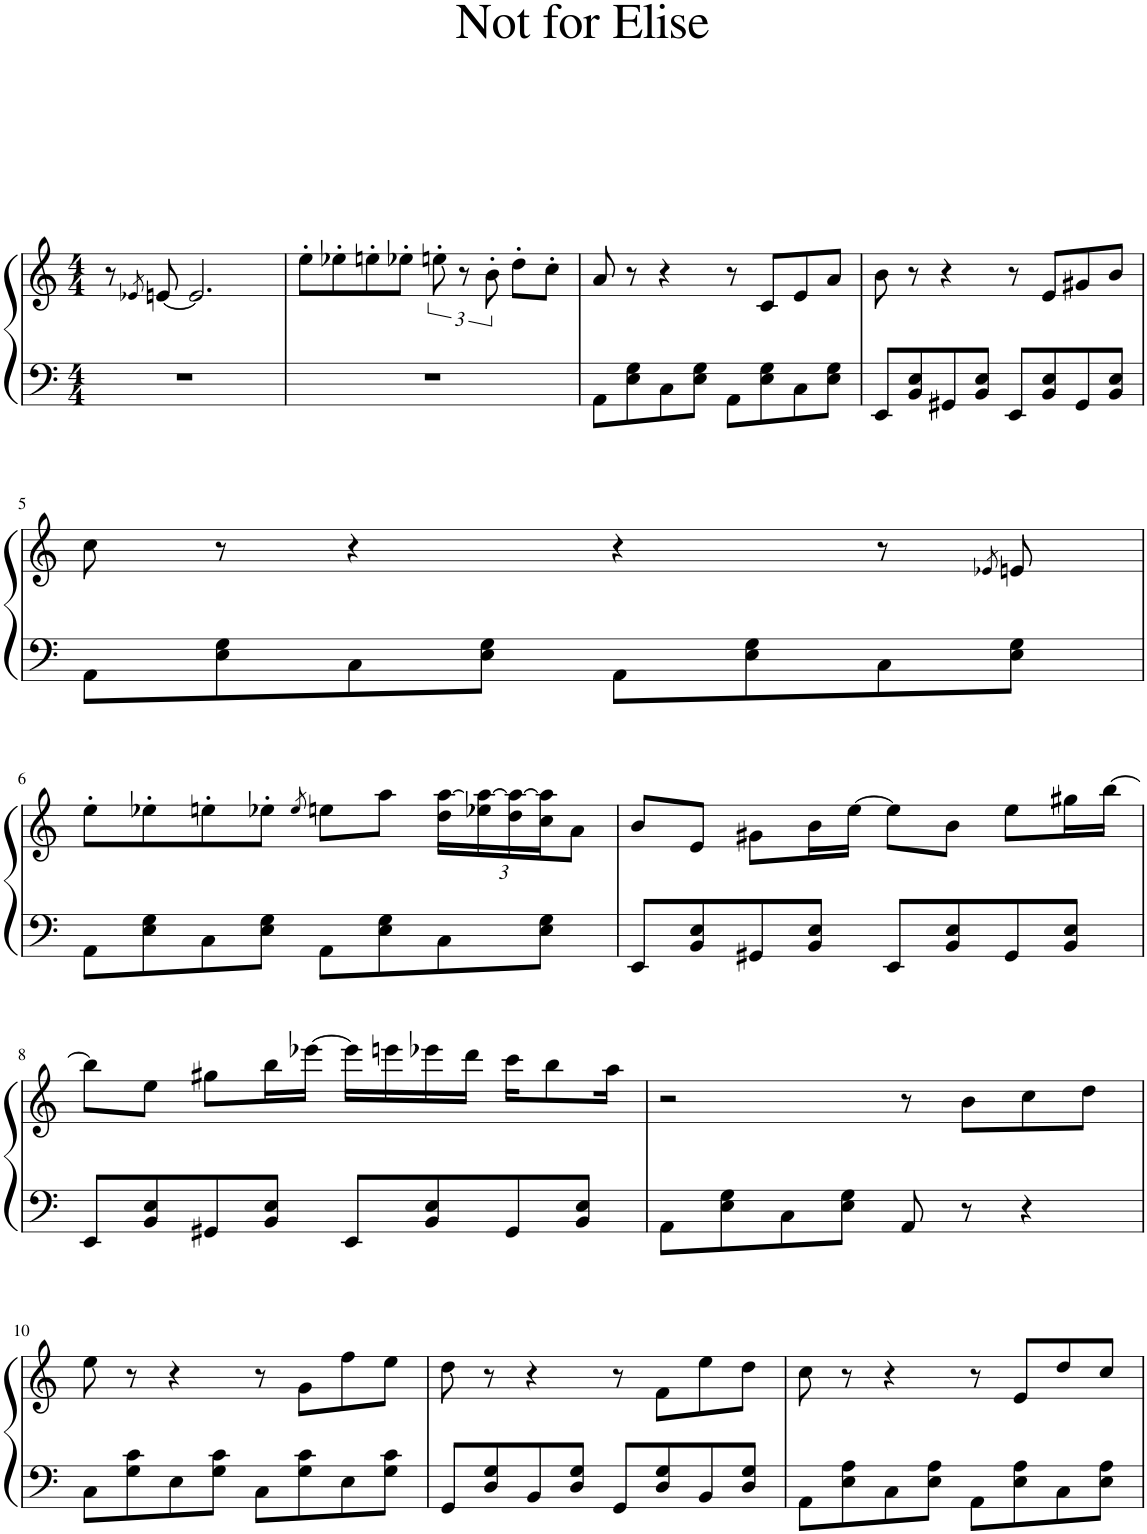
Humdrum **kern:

**kern	**kern
*part1	*part1
*staff2	*staff1
*I"Piano	*
*I'Pno.	*
*clefF4	*clefG2
*k[]	*k[]
*M4/4	*M4/4
=1	=1
1r	8r
.	8qe-X/
.	[8en/
.	2.e/]
=2	=2
1r	8ee'\L
.	8ee-X'\
.	8een'\
.	8ee-X'\J
.	12een'\
.	12r
.	12b'\
.	8dd'\L
.	8cc'\J
=3	=3
8AA\L	8a/
8E\ 8G\	8r
8C\	4r
8E\ 8G\J	.
8AA\L	8r
8E\ 8G\	8c/L
8C\	8e/
8E\ 8G\J	8a/J
=4	=4
8EE/L	8b\
8BB/ 8E/	8r
8GG#X/	4r
8BB/ 8E/J	.
8EE/L	8r
8BB/ 8E/	8e/L
8GG#/	8g#X/
8BB/ 8E/J	8b/J
!!LO:LB:g=z
=5	=5
8AA\L	8cc\
8E\ 8G\	8r
8C\	4r
8E\ 8G\J	.
8AA\L	4r
8E\ 8G\	.
8C\	8r
.	8qe-X/
8E\ 8G\J	8en/
!!LO:LB:g=z
=6	=6
8AA\L	8ee'\L
8E\ 8G\	8ee-X'\
8C\	8een'\
8E\ 8G\J	8ee-X'\J
.	8qee-/
8AA\L	8een\L
8E\ 8G\	8aa\J
*	*Xbrackettup
8C\	24dd\ [24aa\LL
.	24ee-X\ 24aa\_
.	24dd\ 24aa\_
8E\ 8G\J	24cc\ 24aa\]J
.	12a\J
=7	=7
8EE/L	8b/L
8BB/ 8E/	8e/J
8GG#X/	8g#X\L
8BB/ 8E/J	16b\L
.	[16ee\JJ
8EE/L	8ee\L]
8BB/ 8E/	8b\J
8GG#/	8ee\L
8BB/ 8E/J	16gg#X\L
.	[16bb\JJ
!!LO:LB:g=z
=8	=8
8EE/L	8bb\L]
8BB/ 8E/	8ee\J
8GG#X/	8gg#X\L
8BB/ 8E/J	16bb\L
.	[16eee-X\JJ
8EE/L	16eee-\LL]
.	16eeen\
8BB/ 8E/	16eee-X\
.	16ddd\JJ
8GG#/	16ccc\KL
.	8bb\
8BB/ 8E/J	.
.	16aa\Jk
=9	=9
8AA\L	2r
8E\ 8G\	.
8C\	.
8E\ 8G\J	.
8AA/	8r
8r	8b\L
4r	8cc\
.	8dd\J
!!LO:LB:g=z
=10	=10
8C\L	8ee\
8G\ 8c\	8r
8E\	4r
8G\ 8c\J	.
8C\L	8r
8G\ 8c\	8g\L
8E\	8ff\
8G\ 8c\J	8ee\J
=11	=11
8GG/L	8dd\
8D/ 8G/	8r
8BB/	4r
8D/ 8G/J	.
8GG/L	8r
8D/ 8G/	8f\L
8BB/	8ee\
8D/ 8G/J	8dd\J
=12	=12
8AA\L	8cc\
8E\ 8A\	8r
8C\	4r
8E\ 8A\J	.
8AA\L	8r
8E\ 8A\	8e/L
8C\	8dd/
8E\ 8A\J	8cc/J
=	=
*-	*-
